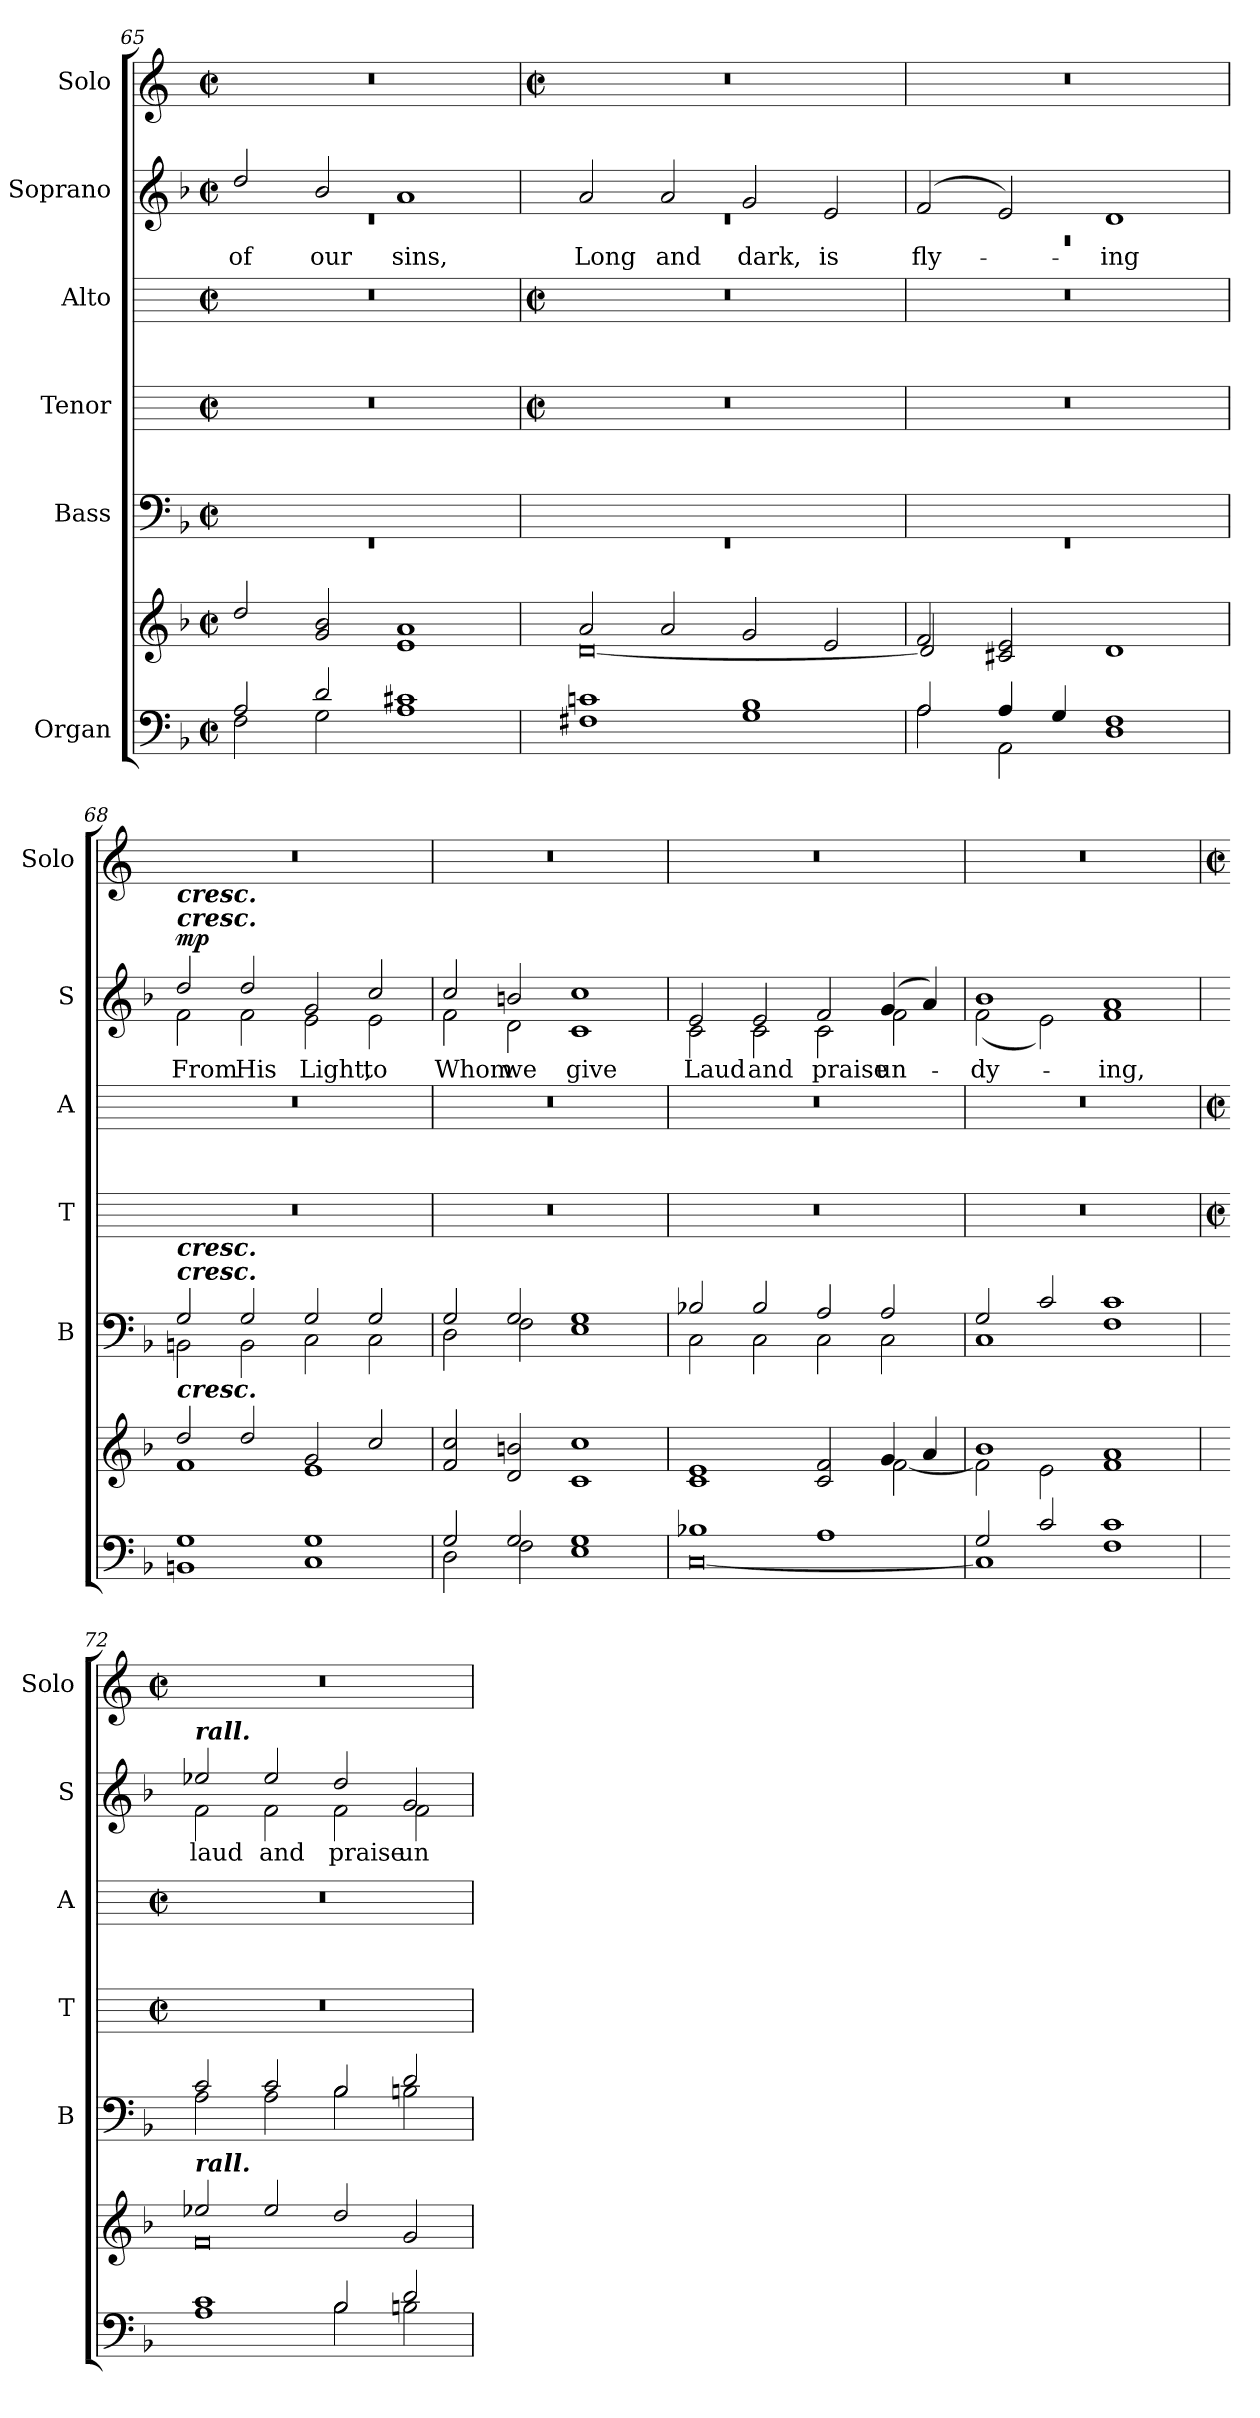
**kern	**kern	**kern	**dynam	**kern	**kern	**kern	**text	**dynam	**kern
*part6	*part6	*part5	*part5	*part4	*part3	*part2	*part2	*part2	*part1
*staff7	*staff6	*staff5	*staff5	*staff4	*staff3	*staff2	*staff2	*staff2	*staff1
*I"Organ	*	*I"Bass	*	*I"Tenor	*I"Alto	*I"Soprano	*	*	*I"Solo
*	*	*I'B	*	*I'T	*I'A	*I'S	*	*	*I'Solo
*clefF4	*clefG2	*clefF4	*	*	*	*clefG2	*	*	*clefG2
*k[b-]	*k[b-]	*k[b-]	*	*	*	*k[b-]	*	*	*k[]
*F:	*F:	*F:	*	*	*	*F:	*	*	*C:
*M4/2	*M4/2	*M4/2	*	*M4/2	*M4/2	*M4/2	*	*	*M4/2
*met(c|)	*met(c|)	*met(c|)	*	*met(c|)	*met(c|)	*met(c|)	*	*	*met(c|)
=65	=65	=65	=65	=65	=65	=65	=65	=65	=65
*^	*^	*^	*	*	*	*	*	*	*
!	!	!	!	!	!	!	!	!	!	!LO:LY:b	!	!
*	*	*	*	*	*	*	*	*	*^	*	*	*
2A/	2F	2dd	0ryy	0ryy	0r	.	0r	0r	2dd/	0r	of	.	0r
!	!	!	!	!	!	!	!	!	!	!	!LO:LY:b	!	!
2d/	2G	2g 2b-	.	.	.	.	.	.	2b-/	.	our	.	.
!	!	!	!	!	!	!	!	!	!	!	!LO:LY:b	!	!
1c#X/	1A	1e 1a	.	.	.	.	.	.	1a/	.	sins,	.	.
!!LO:LB:g=z
=66	=66	=66	=66	=66	=66	=66	=66	=66	=66	=66	=66	=66	=66
*	*	*	*	*	*	*	*M4/2	*M4/2	*	*	*	*	*M4/2
*	*	*	*	*	*	*	*met(c|)	*met(c|)	*	*	*	*	*met(c|)
!	!	!	!	!	!	!	!	!	!	!	!LO:LY:b	!	!
1ryy	1F#X 1cn	2a/	[0d\	0ryy	0r	.	0r	0r	2a/	0r	Long	.	0r
!	!	!	!	!	!	!	!	!	!	!	!LO:LY:b	!	!
.	.	2a/	.	.	.	.	.	.	2a/	.	and	.	.
!	!	!	!	!	!	!	!	!	!	!	!LO:LY:b	!	!
1B-/	1G	2g/	.	.	.	.	.	.	2g/	.	dark,	.	.
!	!	!	!	!	!	!	!	!	!	!	!LO:LY:b	!	!
.	.	2e/	.	.	.	.	.	.	2e/	.	is	.	.
=67	=67	=67	=67	=67	=67	=67	=67	=67	=67	=67	=67	=67	=67
!	!	!	!	!	!	!	!	!	!	!	!LO:LY:b	!	!
2A/	2A	2f/	2d/]	0ryy	0r	.	0r	0r	(>2f/	0r	fly-	.	0r
4A/	2AA\	2c#X/ 2e/	1.ryy	.	.	.	.	.	2e/)	.	.	.	.
4G/	.	.	.	.	.	.	.	.	.	.	.	.	.
!	!	!	!	!	!	!	!	!	!	!	!LO:LY:b	!	!
1F/	1D	1d/	.	.	.	.	.	.	1d/	.	ing	.	.
=68	=68	=68	=68	=68	=68	=68	=68	=68	=68	=68	=68	=68	=68
!	!	!	!	!	!	!	!	!	!LO:TX:a:Bi:t=cresc.	!	!	!	!
!	!	!	!	!	!	!	!	!	!LO:TX:a:Bi:t=cresc.	!	!	!	!
!	!	!	!	!LO:TX:a:Bi:t=cresc.	!	!	!	!	!	!	!	!	!
!	!	!	!	!LO:TX:a:Bi:t=cresc.	!	!	!	!	!	!	!	!	!
!	!	!LO:TX:a:Bi:t=cresc.	!	!	!	!	!	!	!	!	!	!	!
!	!	!	!	!	!	!LO:DY:b	!	!	!	!	!LO:LY:b	!	!
!	!	!	!	!	!	!LO:DY:n=1:b	!	!	!	!	!	!LO:DY:b	!
1G/	1BBn	2dd/	1f\	2G/	2BBn\	mp mp	0r	0r	2dd/	2f\	From	mp	0r
!	!	!	!	!	!	!	!	!	!	!	!LO:LY:b	!	!
.	.	2dd/	.	2G/	2BB\	.	.	.	2dd/	2f\	His	.	.
!	!	!	!	!	!	!	!	!	!	!	!LO:LY:b	!	!
1G/	1C	2g/	1e\	2G/	2C\	.	.	.	2g/	2e\	Light,	.	.
!	!	!	!	!	!	!	!	!	!	!	!LO:LY:b	!	!
.	.	2cc/	.	2G/	2C\	.	.	.	2cc/	2e\	to	.	.
=69	=69	=69	=69	=69	=69	=69	=69	=69	=69	=69	=69	=69	=69
!	!	!	!	!	!	!	!	!	!	!	!LO:LY:b	!	!
2G/	2D	2f/ 2cc/	0ryy	2G/	2D	.	0r	0r	2cc/	2f\	Whom	.	0r
!	!	!	!	!	!	!	!	!	!	!	!LO:LY:b	!	!
2G/	2F	2d/ 2bn/	.	2G/	2F	.	.	.	2bn/	2d\	we	.	.
!	!	!	!	!	!	!	!	!	!	!	!LO:LY:b	!	!
1G/	1E	1c/ 1cc/	.	1G/	1E	.	.	.	1cc/	1c\	give	.	.
=70	=70	=70	=70	=70	=70	=70	=70	=70	=70	=70	=70	=70	=70
!	!	!	!	!	!	!	!	!	!	!	!LO:LY:b	!	!
1B-X/	[0C	1c/ 1e/	1.ryy	2B-X/	2C\	.	0r	0r	2e/	2c\	Laud	.	0r
!	!	!	!	!	!	!	!	!	!	!	!LO:LY:b	!	!
.	.	.	.	2B-/	2C\	.	.	.	2e/	2c\	and	.	.
!	!	!	!	!	!	!	!	!	!	!	!LO:LY:b	!	!
1A/	.	2c/ 2f/	.	2A/	2C\	.	.	.	2f/	2c\	praise	.	.
!	!	!	!	!	!	!	!	!	!	!	!LO:LY:b	!	!
.	.	4g/	[2f\	2A/	2C\	.	.	.	(>4g/	2f\	un-	.	.
.	.	4a/	.	.	.	.	.	.	4a/)	.	.	.	.
=71	=71	=71	=71	=71	=71	=71	=71	=71	=71	=71	=71	=71	=71
!	!	!	!	!	!	!	!	!	!	!	!LO:LY:b	!	!
2G/	1C]	1b-/	2f\]	2G/	1C	.	0r	0r	1b-/	(<2f\	dy-	.	0r
2c/	.	.	2e\	2c/	.	.	.	.	.	2e\)	.	.	.
!	!	!	!	!	!	!	!	!	!	!	!LO:LY:b	!	!
1c/	1F	1f/ 1a/	1ryy	1c/	1F	.	.	.	1a/	1f\	ing,	.	.
!!LO:LB:g=z
=72	=72	=72	=72	=72	=72	=72	=72	=72	=72	=72	=72	=72	=72
*	*	*	*	*	*	*	*M4/2	*M4/2	*	*	*	*	*M4/2
*	*	*	*	*	*	*	*met(c|)	*met(c|)	*	*	*	*	*met(c|)
!	!	!	!	!	!	!	!	!	!LO:TX:a:Bi:t=rall.	!	!	!	!
!	!	!LO:TX:a:Bi:t=rall.	!	!	!	!	!	!	!	!	!	!	!
!	!	!	!	!	!	!	!	!	!	!	!LO:LY:b	!	!
1c/	1A	2ee-X/	0f\	2c/	2A	.	0r	0r	2ee-X/	2f\	laud	.	0r
!	!	!	!	!	!	!	!	!	!	!	!LO:LY:b	!	!
.	.	2ee-/	.	2c/	2A	.	.	.	2ee-/	2f\	and	.	.
!	!	!	!	!	!	!	!	!	!	!	!LO:LY:b	!	!
2B-/	2B-	2dd/	.	2B-/	2B-	.	.	.	2dd/	2f\	praise	.	.
!	!	!	!	!	!	!	!	!	!	!	!LO:LY:b	!	!
2d/	2Bn	2g/	.	2d/	2Bn	.	.	.	2g/	2f\	un-	.	.
*v	*v	*	*	*v	*v	*	*	*	*v	*v	*	*	*
*	*v	*v	*	*	*	*	*	*	*	*
=	=	=	=	=	=	=	=	=	=
*-	*-	*-	*-	*-	*-	*-	*-	*-	*-
